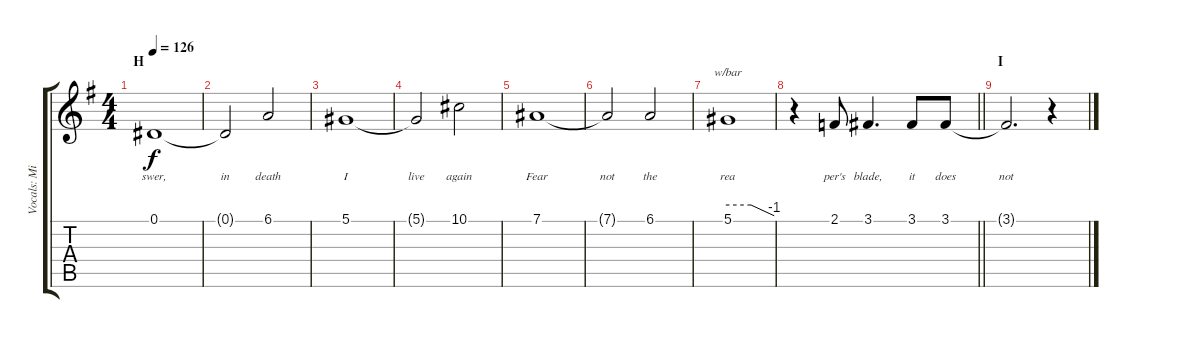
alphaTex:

\track ("Vocals: Midnight" "Vocals: Mi") {instrument lead2sawtooth}
\staff {score tabs}
\tuning (Eb4 Bb3 Gb3 Db3 Ab2 Eb2) {hide}
\ts (4 4)
\section ("" "H")
\tempo 126
\clef g2
\ks g
0.1.1{lyrics (0 "swer,") lyrics (1 "") lyrics (2 "") lyrics (3 "") lyrics (4 "") dy f} |
0.1{t}.2{lyrics (0 "in") lyrics (1 "") lyrics (2 "") lyrics (3 "") lyrics (4 "")} 6.1.2{lyrics (0 "death") lyrics (1 "") lyrics (2 "") lyrics (3 "") lyrics (4 "")} |
5.1.1{lyrics (0 "I") lyrics (1 "") lyrics (2 "") lyrics (3 "") lyrics (4 "")} |
5.1{t}.2{lyrics (0 "live") lyrics (1 "") lyrics (2 "") lyrics (3 "") lyrics (4 "")} 10.1.2{lyrics (0 "again") lyrics (1 "") lyrics (2 "") lyrics (3 "") lyrics (4 "")} |
7.1.1{lyrics (0 "Fear") lyrics (1 "") lyrics (2 "") lyrics (3 "") lyrics (4 "")} |
7.1{t}.2{lyrics (0 "not") lyrics (1 "") lyrics (2 "") lyrics (3 "") lyrics (4 "")} 6.1.2{lyrics (0 "the") lyrics (1 "") lyrics (2 "") lyrics (3 "") lyrics (4 "")} |
5.1.1{tbe (custom default 0 0 30 0 60 -4) lyrics (0 "rea") lyrics (1 "") lyrics (2 "") lyrics (3 "") lyrics (4 "")} |
\barLineRight lightlight
r.4 2.1.8{lyrics (0 "per's") lyrics (1 "") lyrics (2 "") lyrics (3 "") lyrics (4 "")} 3.1.4{d lyrics (0 "blade,") lyrics (1 "") lyrics (2 "") lyrics (3 "") lyrics (4 "")} 3.1.8{lyrics (0 "it") lyrics (1 "") lyrics (2 "") lyrics (3 "") lyrics (4 "")} 3.1.8{lyrics (0 "does") lyrics (1 "") lyrics (2 "") lyrics (3 "") lyrics (4 "")} |
\section ("" "I")
3.1{t}.2{d lyrics (0 "not") lyrics (1 "") lyrics (2 "") lyrics (3 "") lyrics (4 "")} r.4
